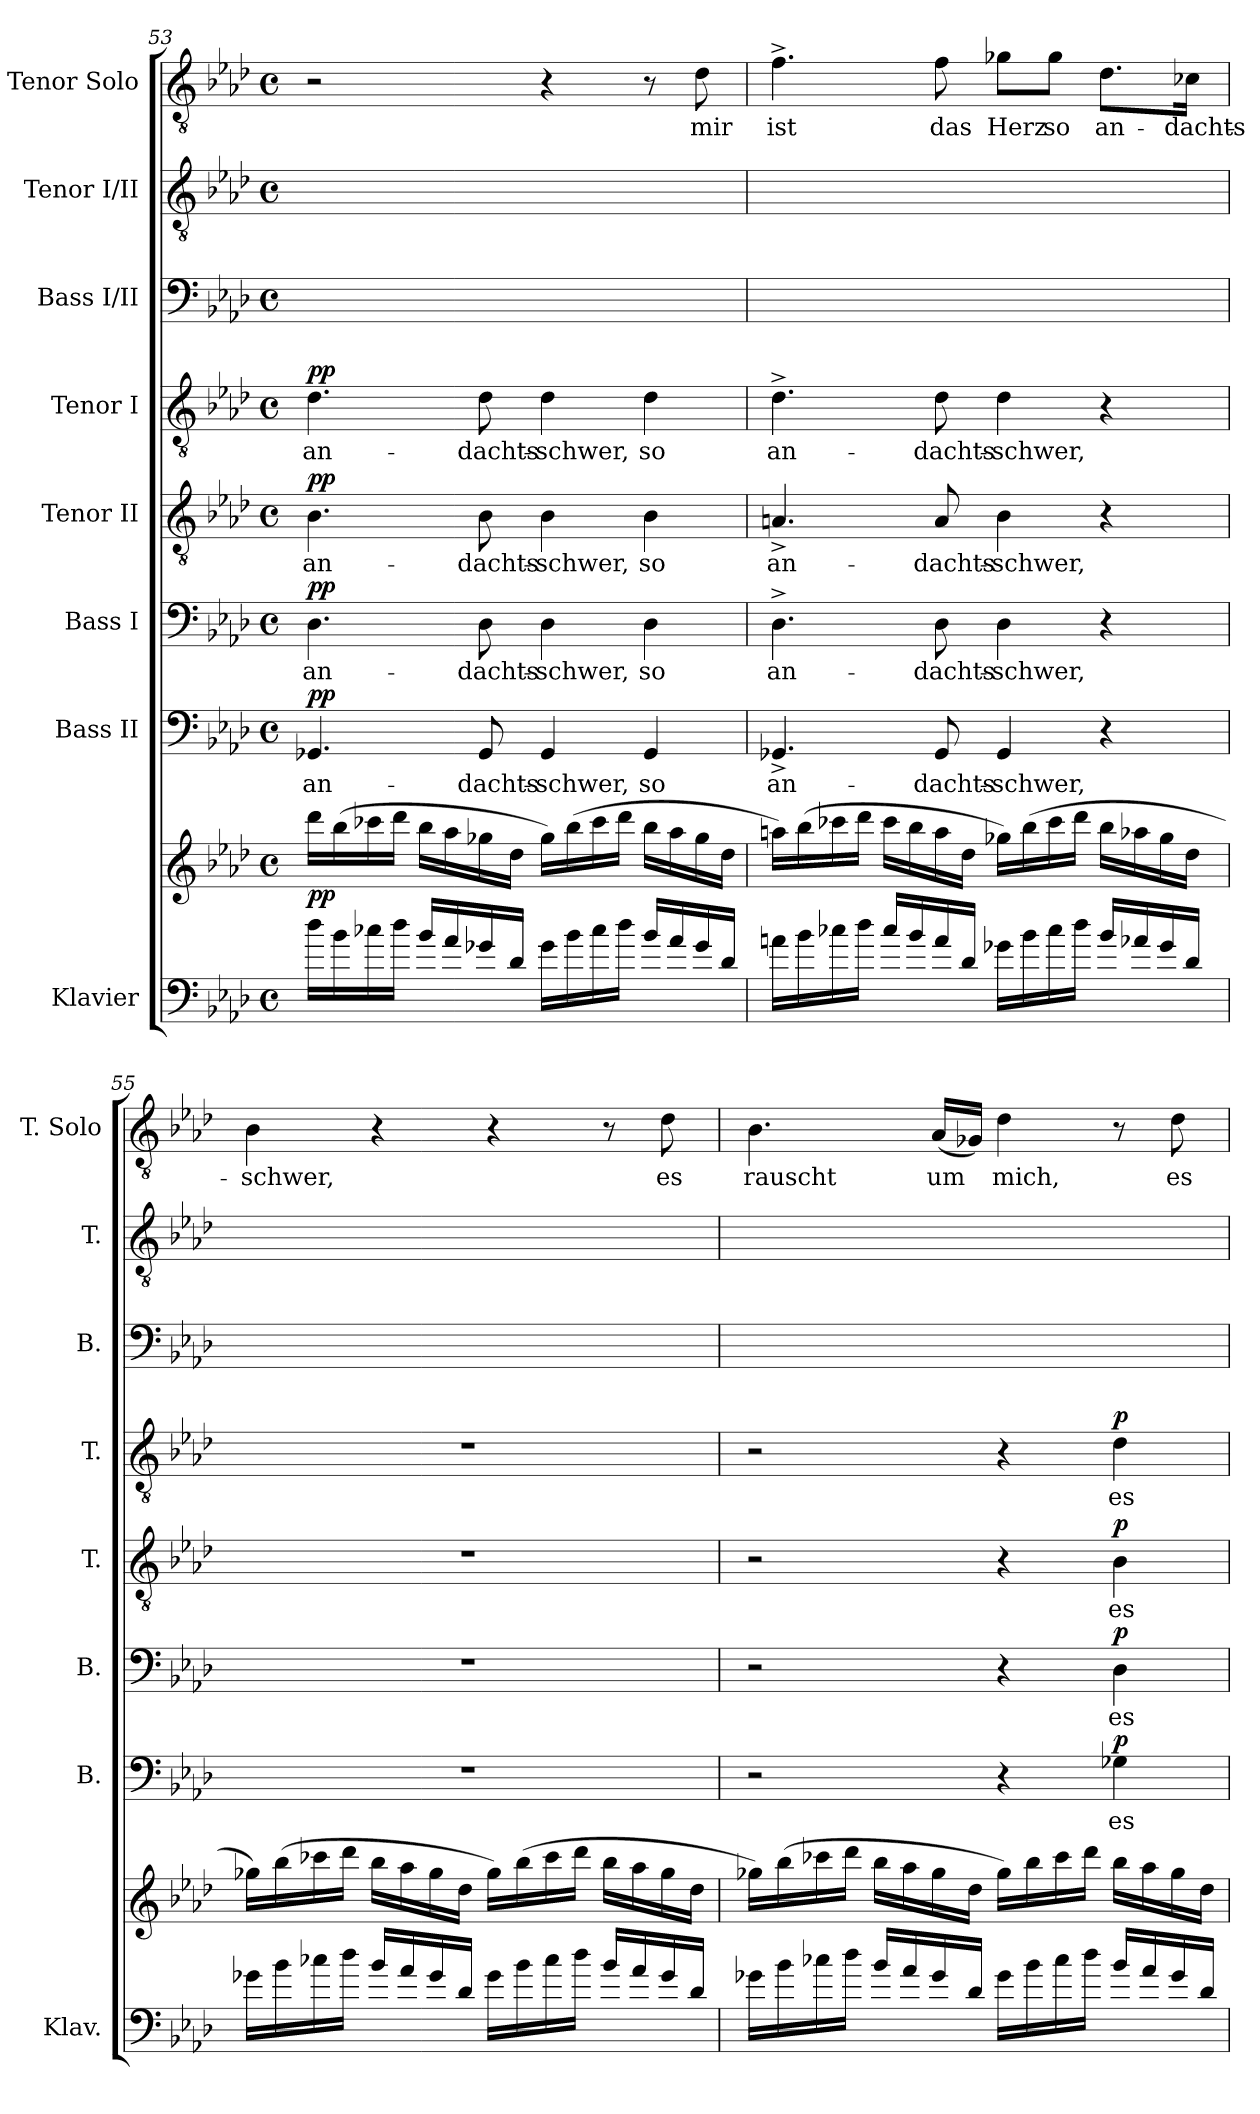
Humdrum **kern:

**kern	**kern	**dynam	**kern	**text	**dynam	**kern	**text	**dynam	**kern	**text	**dynam	**kern	**text	**dynam	**kern	**text	**kern	**text	**kern	**text
*part8	*part8	*part8	*part7	*part7	*part7	*part6	*part6	*part6	*part5	*part5	*part5	*part4	*part4	*part4	*part3	*part3	*part2	*part2	*part1	*part1
*staff9	*staff8	*staff8/9	*staff7	*staff7	*staff7	*staff6	*staff6	*staff6	*staff5	*staff5	*staff5	*staff4	*staff4	*staff4	*staff3	*staff3	*staff2	*staff2	*staff1	*staff1
*I"Klavier	*	*	*I"Bass II	*	*	*I"Bass I	*	*	*I"Tenor II	*	*	*I"Tenor I	*	*	*I"Bass I/II	*	*I"Tenor I/II	*	*I"Tenor Solo	*
*I'Klav.	*	*	*I'B.	*	*	*I'B.	*	*	*I'T.	*	*	*I'T.	*	*	*I'B.	*	*I'T.	*	*I'T. Solo	*
!!LO:PB:g=z
*clefF4	*clefG2	*	*clefF4	*	*	*clefF4	*	*	*clefGv2	*	*	*clefGv2	*	*	*clefF4	*	*clefGv2	*	*clefGv2	*
*	*	*	*	*	*	*	*	*	*ITrd7c12	*	*	*ITrd7c12	*	*	*	*	*ITrd7c12	*	*ITrd7c12	*
*k[b-e-a-d-]	*k[b-e-a-d-]	*	*k[b-e-a-d-]	*	*	*k[b-e-a-d-]	*	*	*k[b-e-a-d-]	*	*	*k[b-e-a-d-]	*	*	*k[b-e-a-d-]	*	*k[b-e-a-d-]	*	*k[b-e-a-d-]	*
*A-:	*A-:	*	*A-:	*	*	*A-:	*	*	*A-:	*	*	*A-:	*	*	*A-:	*	*A-:	*	*A-:	*
*M4/4	*M4/4	*	*M4/4	*	*	*M4/4	*	*	*M4/4	*	*	*M4/4	*	*	*M4/4	*	*M4/4	*	*M4/4	*
*met(c)	*met(c)	*	*met(c)	*	*	*met(c)	*	*	*met(c)	*	*	*met(c)	*	*	*met(c)	*	*met(c)	*	*met(c)	*
=53	=53	=53	=53	=53	=53	=53	=53	=53	=53	=53	=53	=53	=53	=53	=53	=53	=53	=53	=53	=53
!	!	!LO:DY:b	!	!LO:LY:b	!LO:DY:b	!	!LO:LY:b	!LO:DY:b	!	!LO:LY:b	!LO:DY:b	!	!LO:LY:b	!LO:DY:b	!	!LO:LY:b	!	!LO:LY:b	!	!
*	*	*	*	*	*	*	*	*	*	*	*	*	*	*	*^	*	*^	*	*	*
16dd-\LL	16ddd-\LL	pp	4.GG-X/	an-	pp	4.D-\	an-	pp	4.BB-\	an-	pp	4.D-\	an-	pp	4.D-/yy	4.GG-X\yy	an-	4.D-/yy	4.BB-\yy	an-	2r	.
16b-\	(>16bb-\	.	.	.	.	.	.	.	.	.	.	.	.	.	.	.	.	.	.	.	.	.
16cc-X\	16ccc-X\	.	.	.	.	.	.	.	.	.	.	.	.	.	.	.	.	.	.	.	.	.
16dd-\JJ	16ddd-\JJ	.	.	.	.	.	.	.	.	.	.	.	.	.	.	.	.	.	.	.	.	.
16b-/LL	16bb-\LL	.	.	.	.	.	.	.	.	.	.	.	.	.	.	.	.	.	.	.	.	.
16a-/	16aa-\	.	.	.	.	.	.	.	.	.	.	.	.	.	.	.	.	.	.	.	.	.
!	!	!	!	!LO:LY:b	!	!	!LO:LY:b	!	!	!LO:LY:b	!	!	!LO:LY:b	!	!	!	!LO:LY:b	!	!	!LO:LY:b	!	!
16g-X/	16gg-X\	.	8GG-/	-dachts-	.	8D-\	-dachts-	.	8BB-\	-dachts-	.	8D-\	-dachts-	.	8D-\yy	8GG-/yy	-dachts-	8D-\yy	8BB-\yy	-dachts-	.	.
16d-/JJ	16dd-\JJ	.	.	.	.	.	.	.	.	.	.	.	.	.	.	.	.	.	.	.	.	.
!	!	!	!	!LO:LY:b	!	!	!LO:LY:b	!	!	!LO:LY:b	!	!	!LO:LY:b	!	!	!	!LO:LY:b	!	!	!LO:LY:b	!	!
16g-\LL	16gg-\LL)	.	4GG-/	-schwer,	.	4D-\	-schwer,	.	4BB-\	-schwer,	.	4D-\	-schwer,	.	4D-/yy	4GG-\yy	-schwer,	4D-/yy	4BB-\yy	-schwer,	4r	.
16b-\	(>16bb-\	.	.	.	.	.	.	.	.	.	.	.	.	.	.	.	.	.	.	.	.	.
16cc-\	16ccc-\	.	.	.	.	.	.	.	.	.	.	.	.	.	.	.	.	.	.	.	.	.
16dd-\JJ	16ddd-\JJ	.	.	.	.	.	.	.	.	.	.	.	.	.	.	.	.	.	.	.	.	.
!	!	!	!	!LO:LY:b	!	!	!LO:LY:b	!	!	!LO:LY:b	!	!	!LO:LY:b	!	!	!	!LO:LY:b	!	!	!LO:LY:b	!	!
16b-/LL	16bb-\LL	.	4GG-/	so	.	4D-\	so	.	4BB-\	so	.	4D-\	so	.	4D-/yy	4GG-\yy	so	4D-/yy	4BB-\yy	so	8r	.
16a-/	16aa-\	.	.	.	.	.	.	.	.	.	.	.	.	.	.	.	.	.	.	.	.	.
!	!	!	!	!	!	!	!	!	!	!	!	!	!	!	!	!	!	!	!	!	!	!LO:LY:b
16g-/	16gg-\	.	.	.	.	.	.	.	.	.	.	.	.	.	.	.	.	.	.	.	8D-\	mir
16d-/JJ	16dd-\JJ	.	.	.	.	.	.	.	.	.	.	.	.	.	.	.	.	.	.	.	.	.
=54	=54	=54	=54	=54	=54	=54	=54	=54	=54	=54	=54	=54	=54	=54	=54	=54	=54	=54	=54	=54	=54	=54
!	!	!	!	!LO:LY:b	!	!	!LO:LY:b	!	!	!LO:LY:b	!	!	!LO:LY:b	!	!	!	!LO:LY:b	!	!	!LO:LY:b	!	!LO:LY:b
16an\LL	16aan\LL)	.	4.GG-X^/	an-	.	4.D-^\	an-	.	4.AAn^/	an-	.	4.D-^\	an-	.	4.D-^/yy	4.GG-X^\yy	an-	4.D-^/yy	4.AAn^\yy	an-	4.F^\	ist
16b-\	(>16bb-\	.	.	.	.	.	.	.	.	.	.	.	.	.	.	.	.	.	.	.	.	.
16cc-X\	16ccc-X\	.	.	.	.	.	.	.	.	.	.	.	.	.	.	.	.	.	.	.	.	.
16dd-\JJ	16ddd-\JJ	.	.	.	.	.	.	.	.	.	.	.	.	.	.	.	.	.	.	.	.	.
16cc-/LL	16ccc-\LL	.	.	.	.	.	.	.	.	.	.	.	.	.	.	.	.	.	.	.	.	.
16b-/	16bb-\	.	.	.	.	.	.	.	.	.	.	.	.	.	.	.	.	.	.	.	.	.
!	!	!	!	!LO:LY:b	!	!	!LO:LY:b	!	!	!LO:LY:b	!	!	!LO:LY:b	!	!	!	!LO:LY:b	!	!	!LO:LY:b	!	!LO:LY:b
16a/	16aa\	.	8GG-/	-dachts-	.	8D-\	-dachts-	.	8AA/	-dachts-	.	8D-\	-dachts-	.	8D-\yy	8GG-/yy	-dachts-	8D-\yy	8AA/yy	-dachts-	8F\	das
16d-/JJ	16dd-\JJ	.	.	.	.	.	.	.	.	.	.	.	.	.	.	.	.	.	.	.	.	.
!	!	!	!	!LO:LY:b	!	!	!LO:LY:b	!	!	!LO:LY:b	!	!	!LO:LY:b	!	!	!	!LO:LY:b	!	!	!LO:LY:b	!	!LO:LY:b
16g-X\LL	16gg-X\LL)	.	4GG-/	-schwer,	.	4D-\	-schwer,	.	4BB-\	-schwer,	.	4D-\	-schwer,	.	4D-/yy	4GG-\yy	-schwer,	4D-/yy	4BB-\yy	-schwer,	8G-X\L	Herz
16b-\	(>16bb-\	.	.	.	.	.	.	.	.	.	.	.	.	.	.	.	.	.	.	.	.	.
!	!	!	!	!	!	!	!	!	!	!	!	!	!	!	!	!	!	!	!	!	!	!LO:LY:b
16cc-\	16ccc-\	.	.	.	.	.	.	.	.	.	.	.	.	.	.	.	.	.	.	.	8G-\J	so
16dd-\JJ	16ddd-\JJ	.	.	.	.	.	.	.	.	.	.	.	.	.	.	.	.	.	.	.	.	.
!	!	!	!	!	!	!	!	!	!	!	!	!	!	!	!	!	!	!	!	!	!	!LO:LY:b
16b-/LL	16bb-\LL	.	4r	.	.	4r	.	.	4r	.	.	4r	.	.	4ryy	4ryy	.	4ryy	4ryy	.	8.D-\L	an-
16a-X/	16aa-X\	.	.	.	.	.	.	.	.	.	.	.	.	.	.	.	.	.	.	.	.	.
16g-/	16gg-\	.	.	.	.	.	.	.	.	.	.	.	.	.	.	.	.	.	.	.	.	.
!	!	!	!	!	!	!	!	!	!	!	!	!	!	!	!	!	!	!	!	!	!	!LO:LY:b
16d-/JJ	16dd-\JJ	.	.	.	.	.	.	.	.	.	.	.	.	.	.	.	.	.	.	.	16C-X\Jk	-dachts-
*	*	*	*	*	*	*	*	*	*	*	*	*	*	*	*v	*v	*	*	*	*	*	*
*	*	*	*	*	*	*	*	*	*	*	*	*	*	*	*	*	*v	*v	*	*	*
!!LO:PB:g=z
=55	=55	=55	=55	=55	=55	=55	=55	=55	=55	=55	=55	=55	=55	=55	=55	=55	=55	=55	=55	=55
!	!	!	!	!	!	!	!	!	!	!	!	!	!	!	!	!	!	!	!	!LO:LY:b
16g-X\LL	16gg-X\LL)	.	1r	.	.	1r	.	.	1r	.	.	1r	.	.	1ryy	.	1ryy	.	4BB-\	-schwer,
16b-\	(>16bb-\	.	.	.	.	.	.	.	.	.	.	.	.	.	.	.	.	.	.	.
16cc-X\	16ccc-X\	.	.	.	.	.	.	.	.	.	.	.	.	.	.	.	.	.	.	.
16dd-\JJ	16ddd-\JJ	.	.	.	.	.	.	.	.	.	.	.	.	.	.	.	.	.	.	.
16b-/LL	16bb-\LL	.	.	.	.	.	.	.	.	.	.	.	.	.	.	.	.	.	4r	.
16a-/	16aa-\	.	.	.	.	.	.	.	.	.	.	.	.	.	.	.	.	.	.	.
16g-/	16gg-\	.	.	.	.	.	.	.	.	.	.	.	.	.	.	.	.	.	.	.
16d-/JJ	16dd-\JJ	.	.	.	.	.	.	.	.	.	.	.	.	.	.	.	.	.	.	.
16g-\LL	16gg-\LL)	.	.	.	.	.	.	.	.	.	.	.	.	.	.	.	.	.	4r	.
16b-\	(>16bb-\	.	.	.	.	.	.	.	.	.	.	.	.	.	.	.	.	.	.	.
16cc-\	16ccc-\	.	.	.	.	.	.	.	.	.	.	.	.	.	.	.	.	.	.	.
16dd-\JJ	16ddd-\JJ	.	.	.	.	.	.	.	.	.	.	.	.	.	.	.	.	.	.	.
16b-/LL	16bb-\LL	.	.	.	.	.	.	.	.	.	.	.	.	.	.	.	.	.	8r	.
16a-/	16aa-\	.	.	.	.	.	.	.	.	.	.	.	.	.	.	.	.	.	.	.
!	!	!	!	!	!	!	!	!	!	!	!	!	!	!	!	!	!	!	!	!LO:LY:b
16g-/	16gg-\	.	.	.	.	.	.	.	.	.	.	.	.	.	.	.	.	.	8D-\	es
16d-/JJ	16dd-\JJ	.	.	.	.	.	.	.	.	.	.	.	.	.	.	.	.	.	.	.
=56	=56	=56	=56	=56	=56	=56	=56	=56	=56	=56	=56	=56	=56	=56	=56	=56	=56	=56	=56	=56
*	*	*	*	*	*	*	*	*	*	*	*	*	*	*	*^	*	*^	*	*	*
!	!	!	!	!	!	!	!	!	!	!	!	!	!	!	!	!	!	!	!	!	!	!LO:LY:b
16g-X\LL	16gg-X\LL)	.	2r	.	.	2r	.	.	2r	.	.	2r	.	.	2ryy	2.ryy	.	2ryy	2.ryy	.	4.BB-\	rauscht
16b-\	(>16bb-\	.	.	.	.	.	.	.	.	.	.	.	.	.	.	.	.	.	.	.	.	.
16cc-X\	16ccc-X\	.	.	.	.	.	.	.	.	.	.	.	.	.	.	.	.	.	.	.	.	.
16dd-\JJ	16ddd-\JJ	.	.	.	.	.	.	.	.	.	.	.	.	.	.	.	.	.	.	.	.	.
16b-/LL	16bb-\LL	.	.	.	.	.	.	.	.	.	.	.	.	.	.	.	.	.	.	.	.	.
16a-/	16aa-\	.	.	.	.	.	.	.	.	.	.	.	.	.	.	.	.	.	.	.	.	.
!	!	!	!	!	!	!	!	!	!	!	!	!	!	!	!	!	!	!	!	!	!	!LO:LY:b
16g-/	16gg-\	.	.	.	.	.	.	.	.	.	.	.	.	.	.	.	.	.	.	.	(<16AA-/LL	um
16d-/JJ	16dd-\JJ	.	.	.	.	.	.	.	.	.	.	.	.	.	.	.	.	.	.	.	16GG-X/JJ)	.
!	!	!	!	!	!	!	!	!	!	!	!	!	!	!	!	!	!	!	!	!	!	!LO:LY:b
16g-\LL	16gg-\LL)	.	4r	.	.	4r	.	.	4r	.	.	4r	.	.	4ryy	.	.	4ryy	.	.	4D-\	mich,
16b-\	16bb-\	.	.	.	.	.	.	.	.	.	.	.	.	.	.	.	.	.	.	.	.	.
16cc-\	16ccc-\	.	.	.	.	.	.	.	.	.	.	.	.	.	.	.	.	.	.	.	.	.
16dd-\JJ	16ddd-\JJ	.	.	.	.	.	.	.	.	.	.	.	.	.	.	.	.	.	.	.	.	.
!	!	!	!	!LO:LY:b	!LO:DY:b	!	!LO:LY:b	!LO:DY:b	!	!LO:LY:b	!LO:DY:b	!	!LO:LY:b	!LO:DY:b	!	!	!LO:LY:b	!	!	!LO:LY:b	!	!
16b-/LL	16bb-\LL	.	4G-X\	es	p	4D-\	es	p	4BB-\	es	p	4D-\	es	p	4D-/yy	4G-X\yy	es	4D-/yy	4BB-\yy	es	8r	.
16a-/	16aa-\	.	.	.	.	.	.	.	.	.	.	.	.	.	.	.	.	.	.	.	.	.
!	!	!	!	!	!	!	!	!	!	!	!	!	!	!	!	!	!	!	!	!	!	!LO:LY:b
16g-/	16gg-\	.	.	.	.	.	.	.	.	.	.	.	.	.	.	.	.	.	.	.	8D-\	es
16d-/JJ	16dd-\JJ	.	.	.	.	.	.	.	.	.	.	.	.	.	.	.	.	.	.	.	.	.
*	*	*	*	*	*	*	*	*	*	*	*	*	*	*	*v	*v	*	*	*	*	*	*
*	*	*	*	*	*	*	*	*	*	*	*	*	*	*	*	*	*v	*v	*	*	*
=	=	=	=	=	=	=	=	=	=	=	=	=	=	=	=	=	=	=	=	=
*-	*-	*-	*-	*-	*-	*-	*-	*-	*-	*-	*-	*-	*-	*-	*-	*-	*-	*-	*-	*-
